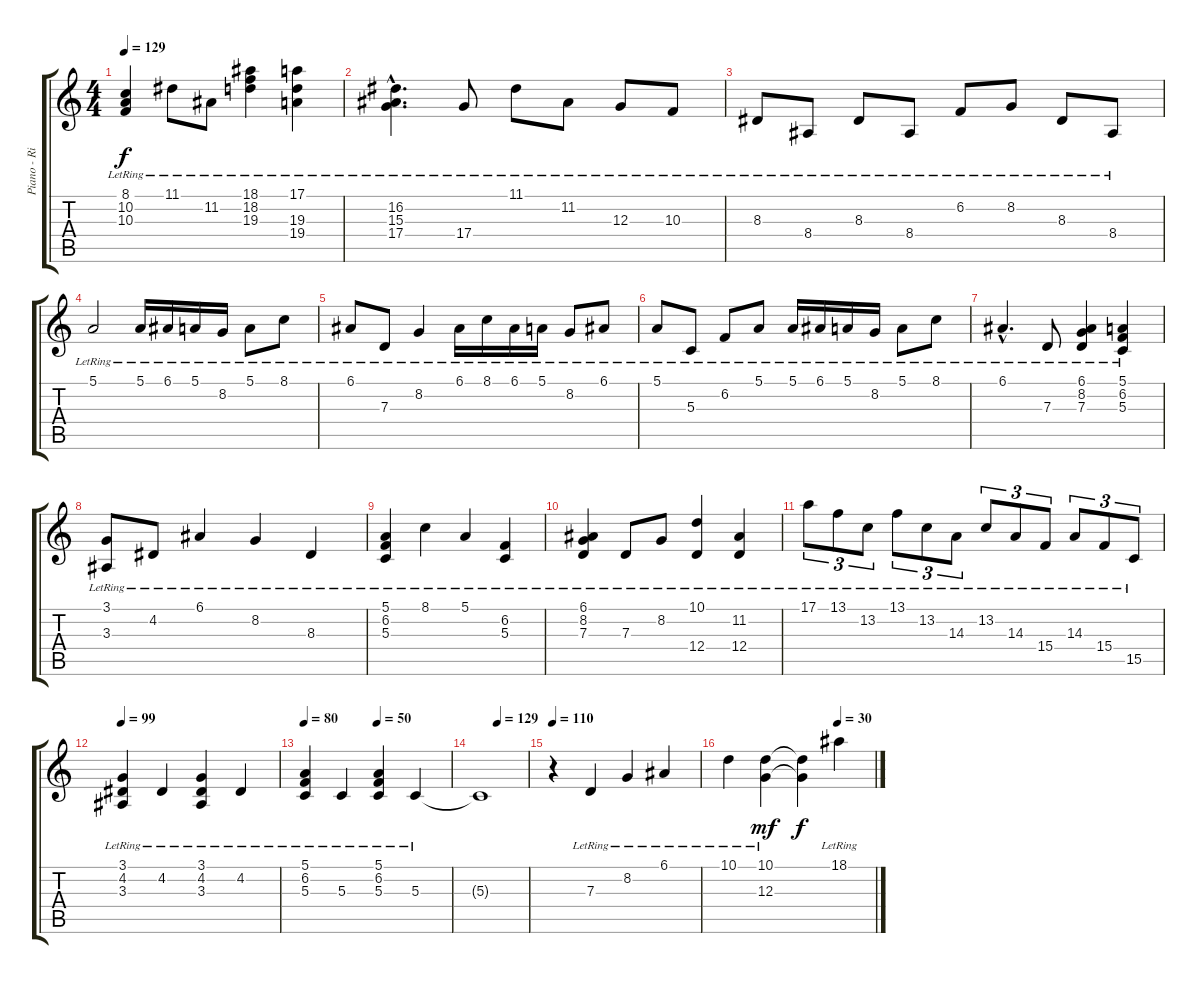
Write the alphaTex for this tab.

\track ("Piano - Right" "Piano - Ri") {instrument brightacousticpiano}
\staff {score tabs}
\tuning (E4 B3 G3 D3 A2 E2) {hide}
\ts (4 4)
\tempo 129
\clef g2
\ks c
(8.1{lr} 10.2{lr} 10.3{lr}).4{dy f} 11.1{lr}.8 11.2{lr}.8 (18.1{lr} 18.2{lr} 19.3{lr}).4 (17.1{lr} 19.3{lr} 19.4{lr}).4 |
(16.2{hac lr} 15.3{hac lr} 17.4{hac lr}).4{d} 17.4{lr}.8 11.1{lr}.8 11.2{lr}.8 12.3{lr}.8 10.3{lr}.8 |
8.3{lr}.8 8.4{lr}.8 8.3{lr}.8 8.4{lr}.8 6.2{lr}.8 8.2{lr}.8 8.3{lr}.8 8.4{lr}.8 |
5.1{lr}.2 5.1{lr}.16 6.1{lr}.16 5.1{lr}.16 8.2{lr}.16 5.1{lr}.8 8.1{lr}.8 |
6.1{lr}.8 7.3{lr}.8 8.2{lr}.4 6.1{lr}.16 8.1{lr}.16 6.1{lr}.16 5.1{lr}.16 8.2{lr}.8 6.1{lr}.8 |
5.1{lr}.8 5.3{lr}.8 6.2{lr}.8 5.1{lr}.8 5.1{lr}.16 6.1{lr}.16 5.1{lr}.16 8.2{lr}.16 5.1{lr}.8 8.1{lr}.8 |
6.1{hac lr}.4{d} 7.3{lr}.8 (6.1{lr} 8.2{lr} 7.3{lr}).4 (5.1{lr} 6.2{lr} 5.3{lr}).4 |
(3.1{lr} 3.3{lr}).8 4.2{lr}.8 6.1{lr}.4 8.2{lr}.4 8.3{lr}.4 |
(5.1{lr} 6.2{lr} 5.3{lr}).4 8.1{lr}.4 5.1{lr}.4 (6.2{lr} 5.3{lr}).4 |
(6.1{lr} 8.2{lr} 7.3{lr}).4 7.3{lr}.8 8.2{lr}.8 (10.1{lr} 12.4{lr}).4 (11.2{lr} 12.4{lr}).4 |
17.1{lr}.8{tu (3 2)} 13.1{lr}.8{tu (3 2)} 13.2{lr}.8{tu (3 2)} 13.1{lr}.8{tu (3 2)} 13.2{lr}.8{tu (3 2)} 14.3{lr}.8{tu (3 2)} 13.2{lr}.8{tu (3 2)} 14.3{lr}.8{tu (3 2)} 15.4{lr}.8{tu (3 2)} 14.3{lr}.8{tu (3 2)} 15.4{lr}.8{tu (3 2)} 15.5{lr}.8{tu (3 2)} |
\tempo 99
(3.1{lr} 4.2{lr} 3.3{lr}).4 4.2{lr}.4 (3.1{lr} 4.2{lr} 3.3{lr}).4 4.2{lr}.4 |
\tempo 80
\tempo (50 0.5)
(5.1{lr} 6.2{lr} 5.3{lr}).4 5.3{lr}.4 (5.1{lr} 6.2{lr} 5.3{lr}).4 5.3{lr}.4 |
\tempo (129 0.375)
5.3{t}.1 |
\tempo 110
r.4 7.3{lr}.4 8.2{lr}.4 6.1{lr}.4 |
\tempo (30 0.75)
10.1{lr}.4 (10.1{lr} 12.3{lr}).4{dy mf} (10.1{t} 12.3{t}).4{dy f} 18.1{lr}.4
